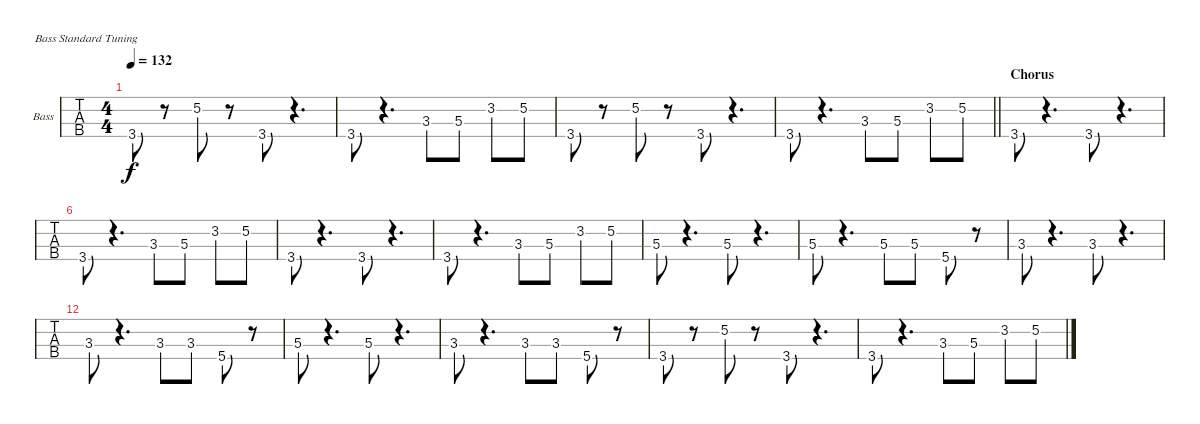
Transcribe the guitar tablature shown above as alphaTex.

\bracketExtendMode nobrackets
\firstSystemTrackNameOrientation horizontal
\otherSystemsTrackNameOrientation horizontal
\defaultBarNumberDisplay FirstOfSystem
\track ("Bass" "Bass") {instrument electricbassfinger}
\staff {tabs}
\tuning (G2 D2 A1 E1)
\ts (4 4)
\tempo 132
\clef f4
\ks g
3.4.8{dy f} r.8 5.2.8 r.8 3.4.8 r.4{d} |
3.4.8 r.4{d} 3.3.8 5.3.8 3.2.8 5.2.8 |
3.4.8 r.8 5.2.8 r.8 3.4.8 r.4{d} |
\barLineRight lightlight
3.4.8 r.4{d} 3.3.8 5.3.8 3.2.8 5.2.8 |
\section ("" "Chorus")
3.4.8 r.4{d} 3.4.8 r.4{d} |
3.4.8 r.4{d} 3.3.8 5.3.8 3.2.8 5.2.8 |
3.4.8 r.4{d} 3.4.8 r.4{d} |
3.4.8 r.4{d} 3.3.8 5.3.8 3.2.8 5.2.8 |
5.3.8 r.4{d} 5.3.8 r.4{d} |
5.3.8 r.4{d} 5.3.8 5.3.8 5.4.8 r.8 |
3.3.8 r.4{d} 3.3.8 r.4{d} |
3.3.8 r.4{d} 3.3.8 3.3.8 5.4.8 r.8 |
5.3.8 r.4{d} 5.3.8 r.4{d} |
3.3.8 r.4{d} 3.3.8 3.3.8 5.4.8 r.8 |
3.4.8 r.8 5.2.8 r.8 3.4.8 r.4{d} |
3.4.8 r.4{d} 3.3.8 5.3.8 3.2.8 5.2.8
